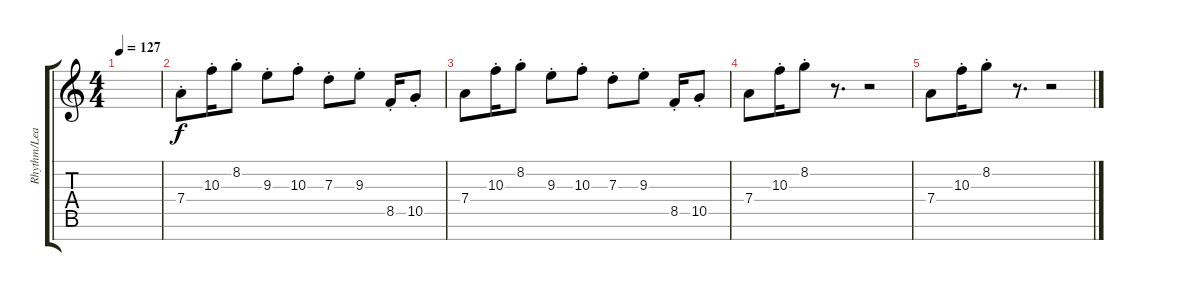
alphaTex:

\track ("Rhythm/Lead" "Rhythm/Lea") {instrument electricguitarjazz}
\staff {score tabs}
\tuning (E4 B3 G3 D3 A2 E2 B1) {hide}
\ts (4 4)
\tempo 127
\clef g2
\ks c
|
7.4{st}.8 10.3{st}.16 8.2{st}.8 9.3{st}.8 10.3{st}.8 7.3{st}.8 9.3{st}.8 8.5{st}.16 10.5{st}.8 |
7.4.8 10.3{st}.16 8.2{st}.8 9.3{st}.8 10.3{st}.8 7.3{st}.8 9.3{st}.8 8.5{st}.16 10.5{st}.8 |
7.4.8 10.3{st}.16 8.2{st}.8 r.8{d} r.2 |
7.4.8 10.3{st}.16 8.2{st}.8 r.8{d} r.2
